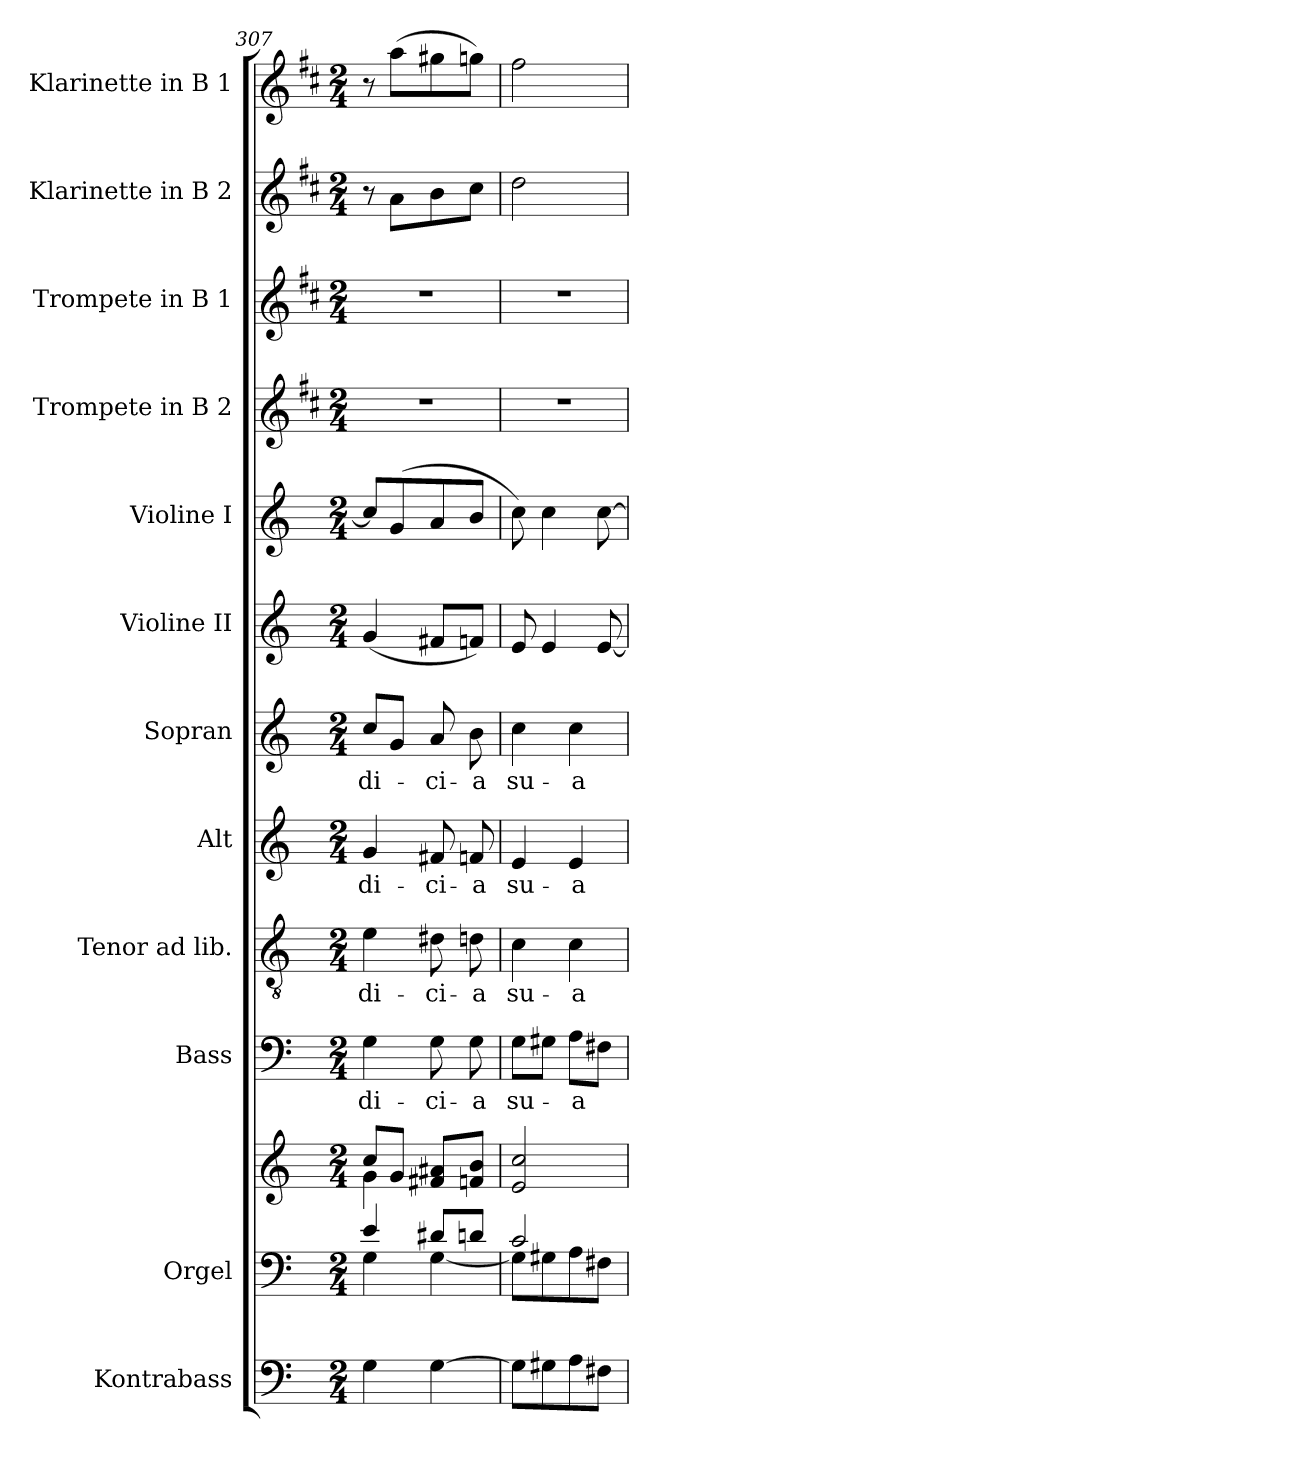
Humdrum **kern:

**kern	**kern	**kern	**kern	**text	**kern	**text	**kern	**text	**kern	**text	**kern	**kern	**kern	**kern	**kern	**kern
*part12	*part11	*part11	*part10	*part10	*part9	*part9	*part8	*part8	*part7	*part7	*part6	*part5	*part4	*part3	*part2	*part1
*staff13	*staff12	*staff11	*staff10	*staff10	*staff9	*staff9	*staff8	*staff8	*staff7	*staff7	*staff6	*staff5	*staff4	*staff3	*staff2	*staff1
*I"Kontrabass	*I"Orgel	*	*I"Bass	*	*I"Tenor ad lib.	*	*I"Alt	*	*I"Sopran	*	*I"Violine II	*I"Violine I	*I"Trompete in B 2	*I"Trompete in B 1	*I"Klarinette in B 2	*I"Klarinette in B 1
*I'Kb.	*I'Org.	*	*I'B	*	*I'T	*	*I'A	*	*I'S	*	*I'Vl. II	*I'Vl. I	*	*	*	*
*clefF4	*clefF4	*clefG2	*clefF4	*	*clefGv2	*	*clefG2	*	*clefG2	*	*clefG2	*clefG2	*clefG2	*clefG2	*clefG2	*clefG2
*ITrd7c12	*	*	*	*	*	*	*	*	*	*	*	*	*ITrd1c2	*ITrd1c2	*ITrd1c2	*ITrd1c2
*k[]	*k[]	*k[]	*k[]	*	*k[]	*	*k[]	*	*k[]	*	*k[]	*k[]	*k[]	*k[]	*k[]	*k[]
*C:	*C:	*C:	*C:	*	*C:	*	*C:	*	*C:	*	*C:	*C:	*C:	*C:	*C:	*C:
*M2/4	*M2/4	*M2/4	*M2/4	*	*M2/4	*	*M2/4	*	*M2/4	*	*M2/4	*M2/4	*M2/4	*M2/4	*M2/4	*M2/4
=307	=307	=307	=307	=307	=307	=307	=307	=307	=307	=307	=307	=307	=307	=307	=307	=307
*	*^	*^	*	*	*	*	*	*	*	*	*	*	*	*	*	*
!	!	!	!	!	!	!LO:LY:b	!	!LO:LY:b	!	!LO:LY:b	!	!LO:LY:b	!	!	!	!	!	!
4GG\	4e/	4G\	8cc/L	4g\	4G\	-di-	4e\	-di-	4g/	-di-	8cc/L	-di-	(<4g/	8cc/L]	2r	2r	8r	8r
.	.	.	8g/J	.	.	.	.	.	.	.	8g/J	.	.	(>8g/	.	.	8g\L	(>8gg\L
!	!	!	!	!	!	!LO:LY:b	!	!LO:LY:b	!	!LO:LY:b	!	!LO:LY:b	!	!	!	!	!	!
[4GG\	8d#X/L	[<4G\	8f#X/ 8a#X/L	4ryy	8G\	-ci-	8d#X\	-ci-	8f#X/	-ci-	8a/	-ci-	8f#X/L	8a/	.	.	8a\	8ff#X\
!	!	!	!	!	!	!LO:LY:b	!	!LO:LY:b	!	!LO:LY:b	!	!LO:LY:b	!	!	!	!	!	!
.	8dn/J	.	8fn/ 8b/J	.	8G\	-a	8dn\	-a	8fn/	-a	8b\	-a	8fn/J)	8b/J	.	.	8b\J	8ffn\J)
*	*	*	*v	*v	*	*	*	*	*	*	*	*	*	*	*	*	*	*
=308	=308	=308	=308	=308	=308	=308	=308	=308	=308	=308	=308	=308	=308	=308	=308	=308	=308
!	!	!	!	!	!LO:LY:b	!	!LO:LY:b	!	!LO:LY:b	!	!LO:LY:b	!	!	!	!	!	!
8GG\L]	2c/	8G\L]	2e/ 2cc/	8G\L	su-	4c\	su-	4e/	su-	4cc\	su-	8e/	8cc\)	2r	2r	2cc\	2ee\
8GG#X\	.	8G#X\	.	8G#X\J	.	.	.	.	.	.	.	4e/	4cc\	.	.	.	.
!	!	!	!	!	!LO:LY:b	!	!LO:LY:b	!	!LO:LY:b	!	!LO:LY:b	!	!	!	!	!	!
8AA\	.	8A\	.	8A\L	-a	4c\	-a	4e/	-a	4cc\	-a	.	.	.	.	.	.
8FF#X\J	.	8F#X\J	.	8F#X\J	.	.	.	.	.	.	.	[8e/	[8cc\	.	.	.	.
*	*v	*v	*	*	*	*	*	*	*	*	*	*	*	*	*	*	*
=	=	=	=	=	=	=	=	=	=	=	=	=	=	=	=	=
*-	*-	*-	*-	*-	*-	*-	*-	*-	*-	*-	*-	*-	*-	*-	*-	*-
